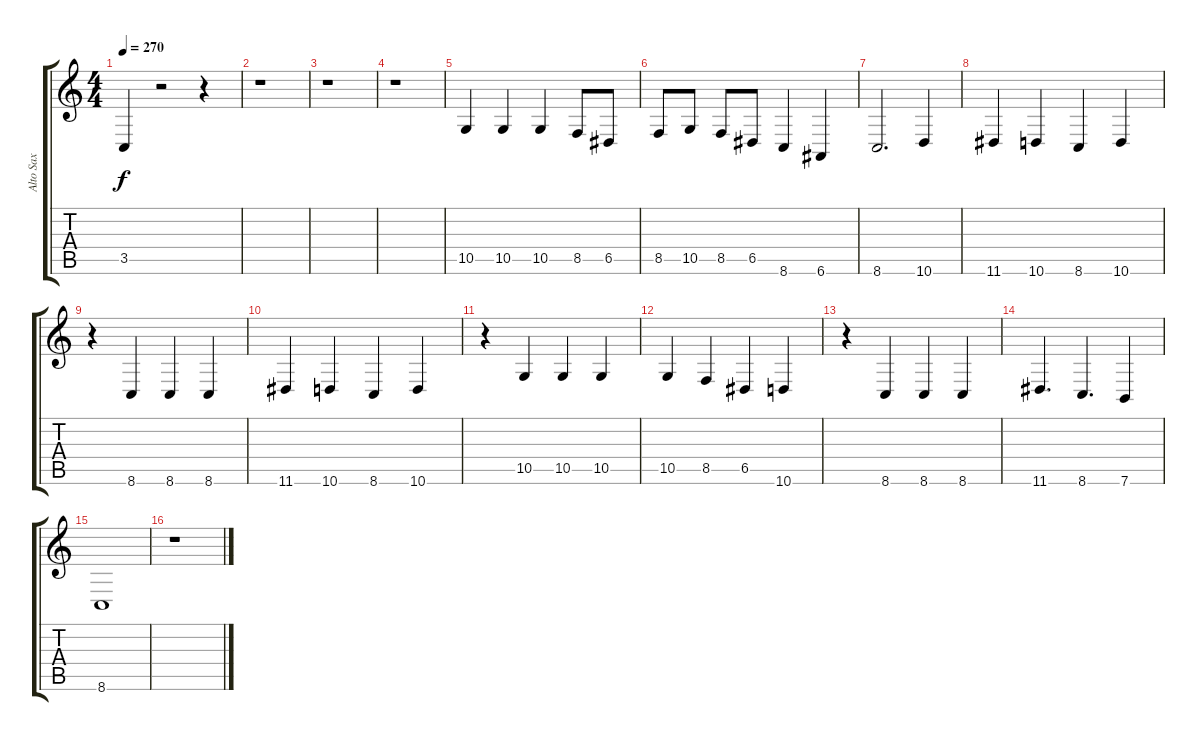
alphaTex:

\track ("Alto Sax" "Alto Sax") {instrument altosax}
\staff {score tabs}
\tuning (E4 B3 G3 D3 A2 E2) {hide}
\ts (4 4)
\tempo 270
\clef g2
\ks c
3.5.4{dy f} r.2 r.4 |
r.1 |
r.1 |
r.1 |
10.5.4 10.5.4 10.5.4 8.5.8 6.5.8 |
8.5.8 10.5.8 8.5.8 6.5.8 8.6.4 6.6.4 |
8.6.2{d} 10.6.4 |
11.6.4 10.6.4 8.6.4 10.6.4 |
r.4 8.6.4 8.6.4 8.6.4 |
11.6.4 10.6.4 8.6.4 10.6.4 |
r.4 10.5.4 10.5.4 10.5.4 |
10.5.4 8.5.4 6.5.4 10.6.4 |
r.4 8.6.4 8.6.4 8.6.4 |
11.6.4{d} 8.6.4{d} 7.6.4 |
8.6.1 |
r.1
